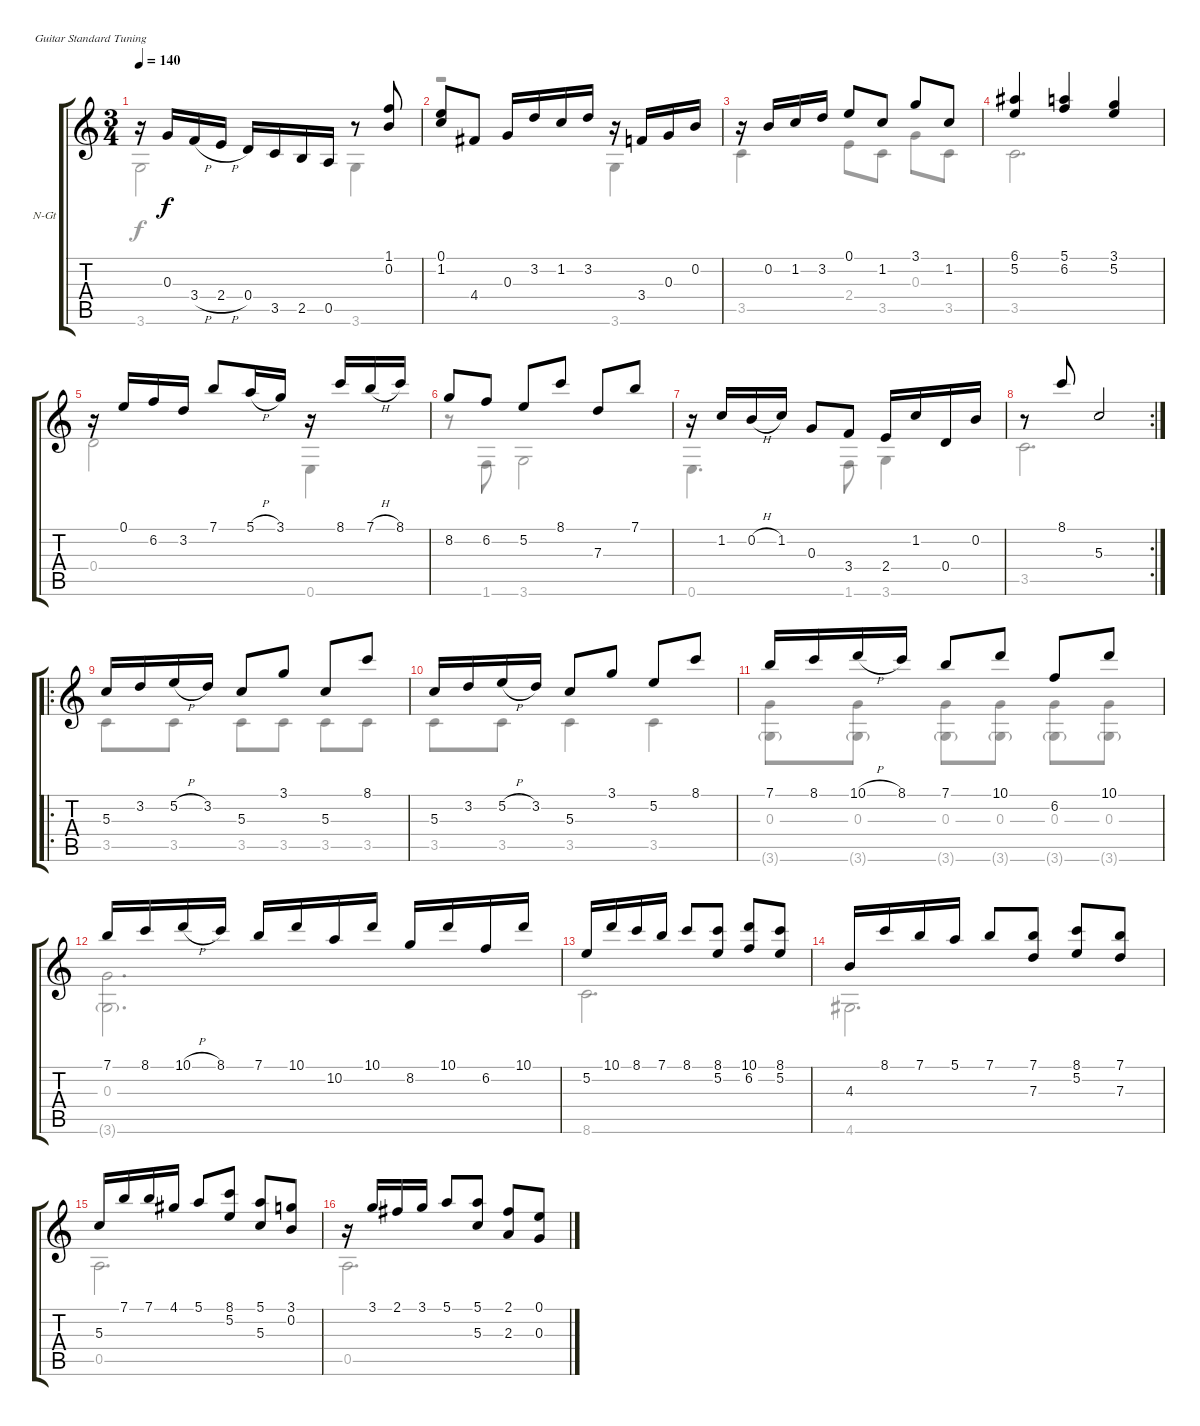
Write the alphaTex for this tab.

\bracketExtendMode groupsimilarinstruments
\firstSystemTrackNameOrientation horizontal
\otherSystemsTrackNameOrientation horizontal
\track ("Allegro" "N-Gt") {instrument acousticguitarnylon}
\staff {score tabs}
\tuning (E4 B3 G3 D3 A2 E2)
\voice
\ts (3 4)
\tempo 140
\clef g2
\ks c
r.16{dy f} 0.3.16 3.4{h}.16 2.4{h}.16 0.4.16 3.5.16 2.5.16 0.5.16 r.8 (1.1 0.2).8 |
(0.1 1.2).8 4.4.8 0.3.16 3.2.16 1.2.16 3.2.16 r.16 3.4.16 0.3.16 0.2.16 |
r.16 0.2.16 1.2.16 3.2.16 0.1.8 1.2.8 3.1.8 1.2.8 |
(6.1 5.2).4 (5.1 6.2).4 (3.1 5.2).4 |
r.16 0.1.16 6.2.16 3.2.16 7.1.8 5.1{h}.16 3.1.16 r.16 8.1.16 7.1{h}.16 8.1.16 |
8.2.8 6.2.8 5.2.8 8.1.8 7.3.8 7.1.8 |
r.16 1.2.16 0.2{h}.16 1.2.16 0.3.8 3.4.8 2.4.16 1.2.16 0.4.16 0.2.16 |
\rc 2
r.8 8.1.8 5.3.2 |
\ro
5.3.16 3.2.16 5.2{h}.16 3.2.16 5.3.8 3.1.8 5.3.8 8.1.8 |
5.3.16 3.2.16 5.2{h}.16 3.2.16 5.3.8 3.1.8 5.2.8 8.1.8 |
7.1.16 8.1.16 10.1{h}.16 8.1.16 7.1.8 10.1.8 6.2.8 10.1.8 |
7.1.16 8.1.16 10.1{h}.16 8.1.16 7.1.16 10.1.16 10.2.16 10.1.16 8.2.16 10.1.16 6.2.16 10.1.16 |
5.2.16 10.1.16 8.1.16 7.1.16 8.1.8 (8.1 5.2).8 (10.1 6.2).8 (8.1 5.2).8 |
4.3.16 8.1.16 7.1.16 5.1.16 7.1.8 (7.1 7.3).8 (8.1 5.2).8 (7.1 7.3).8 |
5.3.16 7.1.16 7.1.16 4.1.16 5.1.8 (8.1 5.2).8 (5.1 5.3).8 (3.1 0.2).8 |
r.16 3.1.16 2.1.16 3.1.16 5.1.8 (5.1 5.3).8 (2.1 2.3).8 (0.1 0.3).8
\voice
\clef g2
\ottava regular
\simile none
\ks c
3.6.2{dy f} 3.6.4 |
r.2 3.6.4 |
3.5.4 2.4.8 3.5.8 0.3.8 3.5.8 |
3.5.2{d} |
0.4.2 0.6.4 |
r.8 1.6.8 3.6.2 |
0.6.4{d} 1.6.8 3.6.4 |
3.5.2{d} |
3.5.8 3.5.8 3.5.8 3.5.8 3.5.8 3.5.8 |
3.5.8 3.5.8 3.5.4 3.5.4 |
(0.3 3.6{g}).8 (0.3 3.6{g}).8 (0.3 3.6{g}).8 (0.3 3.6{g}).8 (0.3 3.6{g}).8 (0.3 3.6{g}).8 |
(0.3 3.6{g}).2{d} |
8.6.2{d} |
4.6.2{d} |
0.5.2{d} |
0.5.2{d}
